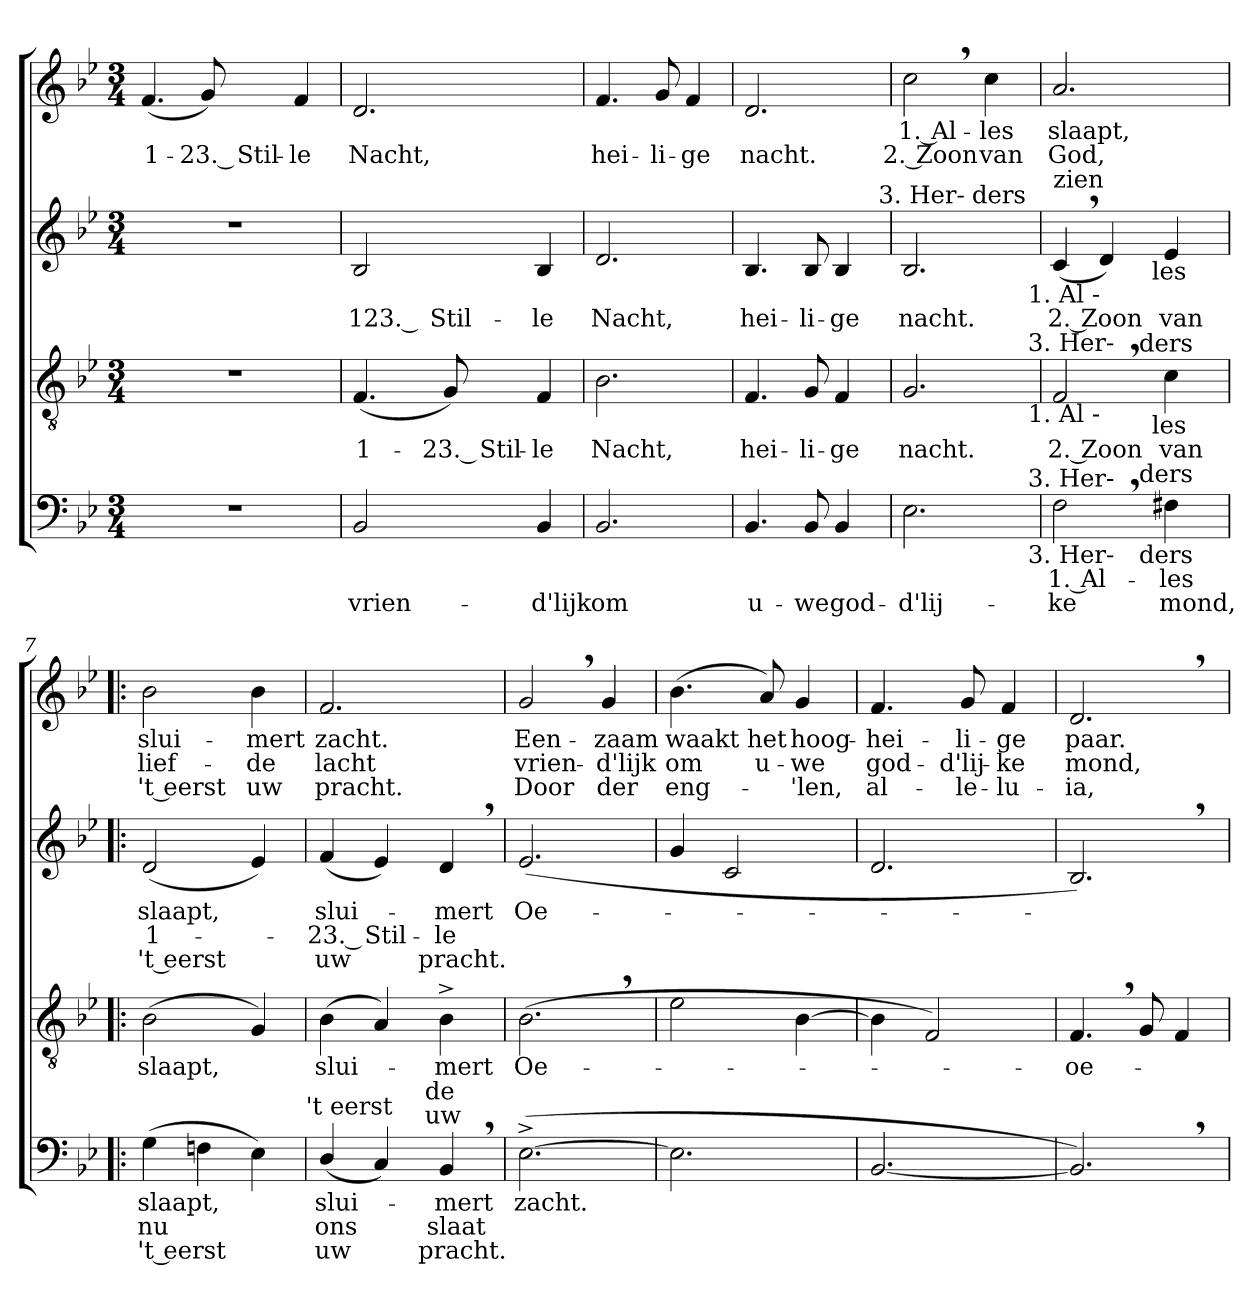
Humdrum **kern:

**kern	**text	**text	**text	**kern	**text	**kern	**text	**text	**text	**kern	**text	**text	**text
*part4	*part4	*part4	*part4	*part3	*part3	*part2	*part2	*part2	*part2	*part1	*part1	*part1	*part1
*staff4	*staff4	*staff4	*staff4	*staff3	*staff3	*staff2	*staff2	*staff2	*staff2	*staff1	*staff1	*staff1	*staff1
*clefF4	*	*	*	*clefGv2	*	*clefG2	*	*	*	*clefG2	*	*	*
*k[b-e-]	*	*	*	*k[b-e-]	*	*k[b-e-]	*	*	*	*k[b-e-]	*	*	*
*B-:	*	*	*	*B-:	*	*B-:	*	*	*	*B-:	*	*	*
*M3/4	*	*	*	*M3/4	*	*M3/4	*	*	*	*M3/4	*	*	*
=1	=1	=1	=1	=1	=1	=1	=1	=1	=1	=1	=1	=1	=1
!LO:N:vis=1	!	!	!	!LO:N:vis=1	!	!LO:N:vis=1	!	!	!	!	!	!LO:LY:b:rj	!
2.r	.	.	.	2.r	.	2.r	.	.	.	(<4.f/	.	1-	.
!	!	!	!	!	!	!	!	!	!	!	!	!LO:LY:b:rj	!
.	.	.	.	.	.	.	.	.	.	8g/)	.	-2­3. Stil-	.
!	!	!	!	!	!	!	!	!	!	!	!	!LO:LY:b	!
.	.	.	.	.	.	.	.	.	.	4f/	.	-le	.
=2	=2	=2	=2	=2	=2	=2	=2	=2	=2	=2	=2	=2	=2
!	!	!LO:LY:b:rj	!	!	!LO:LY:b:rj	!	!LO:LY:b:rj	!	!	!	!	!LO:LY:b	!
2BB-/	.	vrien-	.	(<4.F/	1-	2B-/	1­2­3. Stil-	.	.	2.d/	.	Nacht,	.
!	!	!	!	!	!LO:LY:b:rj	!	!	!	!	!	!	!	!
.	.	.	.	8G/)	-2­3. Stil-	.	.	.	.	.	.	.	.
!	!	!LO:LY:b	!	!	!LO:LY:b	!	!LO:LY:b	!	!	!	!	!	!
4BB-/	.	-d'lijk	.	4F/	-le	4B-/	-le	.	.	.	.	.	.
=3	=3	=3	=3	=3	=3	=3	=3	=3	=3	=3	=3	=3	=3
!	!	!LO:LY:b	!	!	!LO:LY:b	!	!LO:LY:b	!	!	!	!	!LO:LY:b	!
2.BB-/	.	om	.	2.B-\	Nacht,	2.d/	Nacht,	.	.	4.f/	.	hei-	.
!	!	!	!	!	!	!	!	!	!	!	!	!LO:LY:b	!
.	.	.	.	.	.	.	.	.	.	8g/	.	-li-	.
!	!	!	!	!	!	!	!	!	!	!	!	!LO:LY:b	!
.	.	.	.	.	.	.	.	.	.	4f/	.	-ge	.
=4	=4	=4	=4	=4	=4	=4	=4	=4	=4	=4	=4	=4	=4
!	!	!LO:LY:b	!	!	!LO:LY:b	!	!LO:LY:b	!	!	!	!	!LO:LY:b	!
*	*	*	*	*	*	*^	*	*	*	*	*	*	*
4.BB-/	.	u-	.	4.F/	hei-	4.B-/	2ryy	hei-	.	.	2.d/	.	nacht.	.
!	!	!LO:LY:b	!	!	!LO:LY:b	!	!	!LO:LY:b	!	!	!	!	!	!
8BB-/	.	-we	.	8G/	-li-	8B-/	.	-li-	.	.	.	.	.	.
!	!	!LO:LY:b	!	!	!LO:LY:b	!	!	!LO:LY:b	!	!	!	!	!	!
4BB-/	.	god-	.	4F/	-ge	4B-/	8..ryy	-ge	.	.	.	.	.	.
!	!	!	!	!	!	!	!LO:TX:a:t=3. Her-	!	!	!	!	!	!	!
.	.	.	.	.	.	.	32ryy	.	.	.	.	.	.	.
=5	=5	=5	=5	=5	=5	=5	=5	=5	=5	=5	=5	=5	=5	=5
!	!	!LO:LY:b	!	!	!LO:LY:b	!	!	!LO:LY:b	!	!	!	!LO:LY:b:rj	!LO:LY:b:rj	!
*^	*	*	*	*^	*	*	*	*	*	*	*	*	*	*
2.E-\	2ryy	.	-d'lij-	.	2.G/	2ryy	nacht.	2.B-/	4...ryy	nacht.	.	.	2cc,>\	1. Al-	2. Zoon	.
!	!	!	!	!	!	!	!	!	!LO:TX:a:t=ders	!	!	!	!	!	!	!
.	.	.	.	.	.	.	.	.	4ryy	.	.	.	.	.	.	.
!	!	!	!	!	!	!	!	!	!	!	!	!	!	!LO:LY:b	!LO:LY:b	!
.	8..ryy	.	.	.	.	8..ryy	.	.	.	.	.	.	4cc\	-les	van	.
!	!	!	!	!	!	!	!	!	!LO:TX:b:t=1. Al -	!	!	!	!	!	!	!
!	!	!	!	!	!	!LO:TX:b:t=1. Al -	!	!	!	!	!	!	!	!	!	!
!	!	!	!	!	!	!LO:TX:a:t=3. Her-	!	!	!	!	!	!	!	!	!	!
!	!LO:TX:b:t=3. Her-	!	!	!	!	!	!	!	!	!	!	!	!	!	!	!
!	!LO:TX:a:t=3. Her-	!	!	!	!	!	!	!	!	!	!	!	!	!	!	!
.	32ryy	.	.	.	.	32ryy	.	.	32ryy	.	.	.	.	.	.	.
=6	=6	=6	=6	=6	=6	=6	=6	=6	=6	=6	=6	=6	=6	=6	=6	=6
!	!	!	!	!	!	!	!	!LO:TX:a:t=zien	!	!	!	!	!	!	!	!
!	!	!LO:LY:b:rj	!LO:LY:b:rj	!	!	!	!LO:LY:b:rj	!	!	!LO:LY:b:rj	!	!	!	!LO:LY:b	!LO:LY:b	!
*	*	*	*	*	*	*^	*	*	*	*	*	*	*	*	*	*
2F,>\	4..ryy	1. Al-	-ke	.	2F,>/	4..ryy	4...ryy	2. Zoon	(<4c,>/	4...ryy	2. Zoon	.	.	2.a/	slaapt,	God,	.
.	.	.	.	.	.	.	.	.	4d/)	.	.	.	.	.	.	.	.
!	!	!	!	!	!	!LO:TX:a:t=ders	!	!	!	!	!	!	!	!	!	!	!
!	!LO:TX:b:t=ders	!	!	!	!	!	!	!	!	!	!	!	!	!	!	!	!
!	!LO:TX:a:t=ders	!	!	!	!	!	!	!	!	!	!	!	!	!	!	!	!
.	4ryy	.	.	.	.	4ryy	.	.	.	.	.	.	.	.	.	.	.
!	!	!	!	!	!	!	!	!	!	!LO:TX:b:t=les	!	!	!	!	!	!	!
!	!	!	!	!	!	!	!LO:TX:b:t=les	!	!	!	!	!	!	!	!	!	!
.	.	.	.	.	.	.	4ryy	.	.	4ryy	.	.	.	.	.	.	.
!	!	!LO:LY:b	!LO:LY:b	!	!	!	!	!LO:LY:b	!	!	!LO:LY:b	!	!	!	!	!	!
4F#X\	.	-les	mond,	.	4c\	.	.	van	4e-/	.	van	.	.	.	.	.	.
.	16ryy	.	.	.	.	16ryy	.	.	.	.	.	.	.	.	.	.	.
.	.	.	.	.	.	.	32ryy	.	.	32ryy	.	.	.	.	.	.	.
!!LO:LB:g=z
=7!|:	=7!|:	=7!|:	=7!|:	=7!|:	=7!|:	=7!|:	=7!|:	=7!|:	=7!|:	=7!|:	=7!|:	=7!|:	=7!|:	=7!|:	=7!|:	=7!|:	=7!|:
!LO:TX:a:t=God,	!	!	!	!	!	!	!	!	!	!	!	!	!	!	!	!	!
!LO:TX:a:t=zien	!	!	!	!	!	!	!	!	!	!	!	!	!	!	!	!	!
!	!	!LO:LY:b	!LO:LY:b	!LO:LY:b	!	!	!	!LO:LY:b	!	!	!LO:LY:b	!LO:LY:b	!LO:LY:b	!	!LO:LY:b	!LO:LY:b	!LO:LY:b
*v	*v	*	*	*	*	*	*	*	*v	*v	*	*	*	*	*	*	*
*	*	*	*	*v	*v	*v	*	*	*	*	*	*	*	*	*
(>4G\	slaapt,	nu	't eerst	(>2B-\	slaapt,	(<2d/	slaapt,	1-	't eerst	2b-\	slui-	lief-	't eerst
4Fn\	.	.	.	.	.	.	.	.	.	.	.	.	.
!	!	!	!	!	!	!	!	!	!	!	!LO:LY:b	!LO:LY:b	!LO:LY:b
4E-\)	.	.	.	4G/)	.	4e-/)	.	.	.	4b-\	-mert	-de	uw
!LO:TX:a:t='t eerst	!	!	!	!	!	!	!	!	!	!	!	!	!
=8	=8	=8	=8	=8	=8	=8	=8	=8	=8	=8	=8	=8	=8
!LO:TX:a:t=lief-	!	!	!	!	!	!	!	!	!	!	!	!	!
!	!LO:LY:b	!LO:LY:b	!LO:LY:b	!	!LO:LY:b	!	!LO:LY:b	!LO:LY:b	!LO:LY:b	!	!LO:LY:b	!LO:LY:b	!LO:LY:b
*^	*	*	*	*	*	*	*	*	*	*	*	*	*
(<4D/	4...ryy	slui-	ons	uw	(>4B-\	slui-	(<4f/	slui-	-2­3. Stil-	uw	2.f/	zacht.	lacht	pracht.
4C/)	.	.	.	.	4A/)	.	4e-/)	.	.	.	.	.	.	.
!	!LO:TX:a:t=uw	!	!	!	!	!	!	!	!	!	!	!	!	!
!	!LO:TX:a:t=de	!	!	!	!	!	!	!	!	!	!	!	!	!
.	4ryy	.	.	.	.	.	.	.	.	.	.	.	.	.
!	!	!LO:LY:b	!LO:LY:b	!LO:LY:b	!	!LO:LY:b	!	!LO:LY:b	!LO:LY:b	!LO:LY:b	!	!	!	!
4BB-,>/	.	-mert	slaat	pracht.	4B-^>\	-mert	4d,>/	-mert	-le	pracht.	.	.	.	.
.	32ryy	.	.	.	.	.	.	.	.	.	.	.	.	.
=9	=9	=9	=9	=9	=9	=9	=9	=9	=9	=9	=9	=9	=9	=9
!	!	!LO:LY:b	!	!	!	!LO:LY:b	!	!LO:LY:b	!	!	!	!LO:LY:b	!LO:LY:b	!LO:LY:b
*v	*v	*	*	*	*	*	*	*	*	*	*	*	*	*
(>[>2.E-^>\	zacht.	.	.	(>2.B-,>\	Oe-	(2.e-/	Oe-	.	.	2g,>/	Een-	vrien-	Door
!	!	!	!	!	!	!	!	!	!	!	!LO:LY:b	!LO:LY:b	!LO:LY:b
.	.	.	.	.	.	.	.	.	.	4g/	-zaam	-d'lijk	der
=10	=10	=10	=10	=10	=10	=10	=10	=10	=10	=10	=10	=10	=10
!	!	!	!	!	!	!	!	!	!	!	!LO:LY:b	!LO:LY:b	!LO:LY:b
2.E-\]	.	.	.	2e-\	.	4g/	.	.	.	(<4.b-\	waakt	om	eng-
.	.	.	.	.	.	2c/	.	.	.	.	.	.	.
!	!	!	!	!	!	!	!	!	!	!	!LO:LY:b	!LO:LY:b	!
.	.	.	.	.	.	.	.	.	.	8a/)	het	u-	.
!	!	!	!	!	!	!	!	!	!	!	!LO:LY:b	!LO:LY:b	!LO:LY:b
.	.	.	.	[>4B-\	.	.	.	.	.	4g/	hoog-	-we	-'len,
=11	=11	=11	=11	=11	=11	=11	=11	=11	=11	=11	=11	=11	=11
!	!	!	!	!	!	!	!	!	!	!	!LO:LY:b	!LO:LY:b	!LO:LY:b
[<2.BB-/	.	.	.	4B-\]	.	2.d/	.	.	.	4.f/	-hei-	god-	al-
.	.	.	.	2F/)	.	.	.	.	.	.	.	.	.
!	!	!	!	!	!	!	!	!	!	!	!LO:LY:b	!LO:LY:b	!LO:LY:b
.	.	.	.	.	.	.	.	.	.	8g/	-li-	-d'lij-	-le-
!	!	!	!	!	!	!	!	!	!	!	!LO:LY:b	!LO:LY:b	!LO:LY:b
.	.	.	.	.	.	.	.	.	.	4f/	-ge	-ke	-lu-
=12	=12	=12	=12	=12	=12	=12	=12	=12	=12	=12	=12	=12	=12
!	!	!	!	!	!LO:LY:b	!	!	!	!	!	!LO:LY:b	!LO:LY:b	!LO:LY:b
2.BB-,>/])	.	.	.	4.F,>/	-oe-	2.B-,>/)	.	.	.	2.d,>/	paar.	mond,	-ia,
.	.	.	.	8G/	.	.	.	.	.	.	.	.	.
.	.	.	.	4F/	.	.	.	.	.	.	.	.	.
=	=	=	=	=	=	=	=	=	=	=	=	=	=
*-	*-	*-	*-	*-	*-	*-	*-	*-	*-	*-	*-	*-	*-
